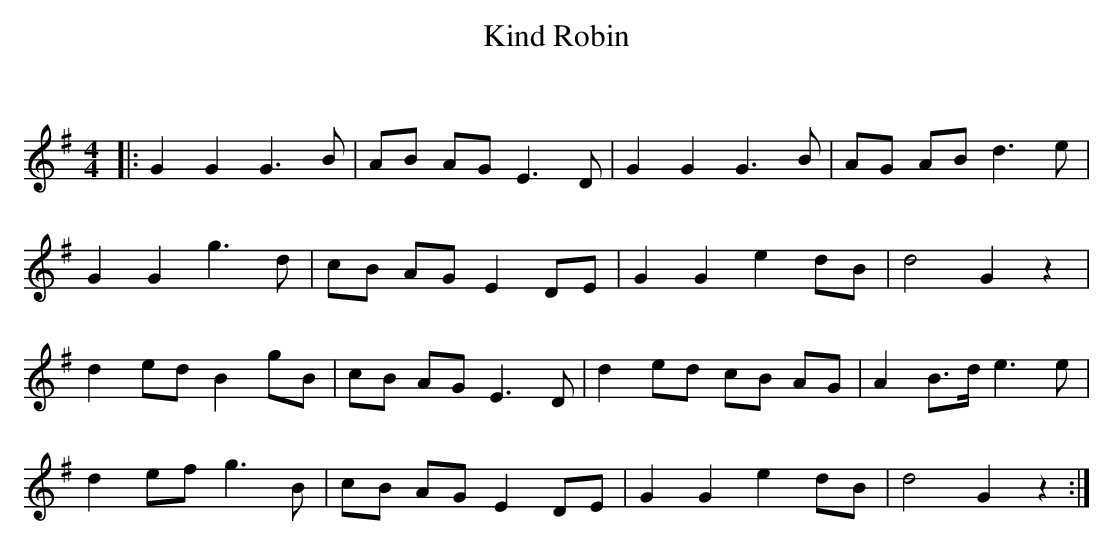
X:1
T: Kind Robin
C:
Q: 128
K:G
M:4/4
L:1/16
|:G4 G4 G6 B2|A2B2 A2G2 E6 D2|G4 G4 G6 B2|A2G2 A2B2 d6 e2|
G4 G4 g6 d2|c2B2 A2G2 E4 D2E2|G4 G4 e4 d2B2|d8 G4z4|
d4 e2d2 B4 g2B2|c2B2 A2G2 E6D2|d4 e2d2 c2B2 A2G2|A4 B3d e6 e2|
d4 e2f2 g6B2|c2B2 A2G2 E4 D2E2|G4 G4 e4 d2B2|d8 G4z4:|
